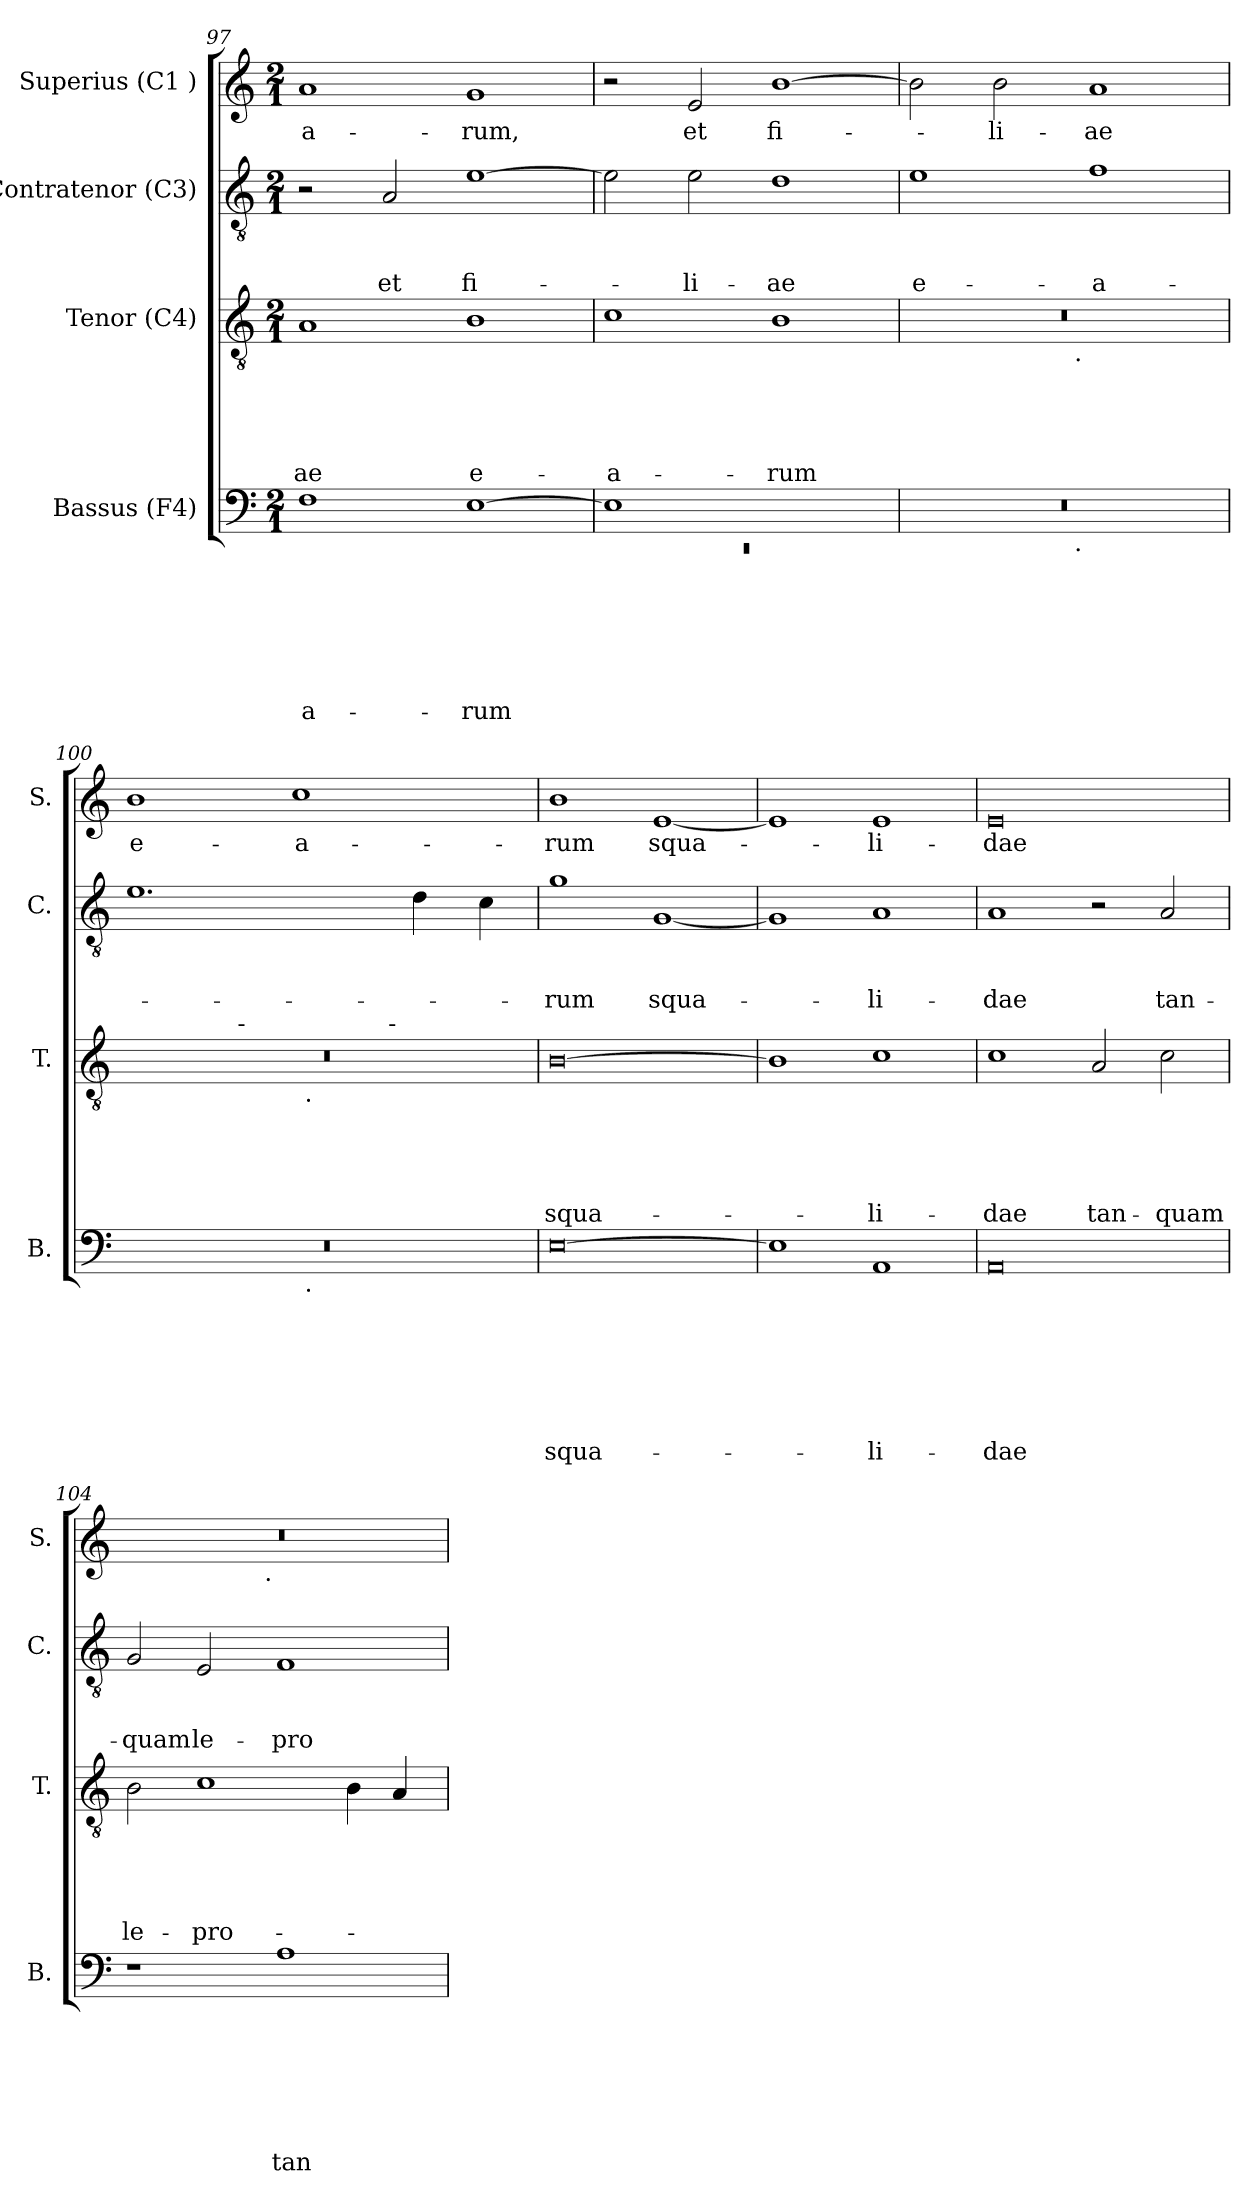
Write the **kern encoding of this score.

**kern	**text	**text	**text	**text	**text	**text	**text	**kern	**text	**text	**text	**text	**text	**kern	**text	**text	**text	**kern	**text
*part4	*part4	*part4	*part4	*part4	*part4	*part4	*part4	*part3	*part3	*part3	*part3	*part3	*part3	*part2	*part2	*part2	*part2	*part1	*part1
*staff4	*staff4	*staff4	*staff4	*staff4	*staff4	*staff4	*staff4	*staff3	*staff3	*staff3	*staff3	*staff3	*staff3	*staff2	*staff2	*staff2	*staff2	*staff1	*staff1
*I"Bassus (F4)	*	*	*	*	*	*	*	*I"Tenor (C4)	*	*	*	*	*	*I"Contratenor (C3)	*	*	*	*I"Superius (C1 )	*
*I'B.	*	*	*	*	*	*	*	*I'T.	*	*	*	*	*	*I'C.	*	*	*	*I'S.	*
*clefF4	*	*	*	*	*	*	*	*clefGv2	*	*	*	*	*	*clefGv2	*	*	*	*clefG2	*
*k[]	*	*	*	*	*	*	*	*k[]	*	*	*	*	*	*k[]	*	*	*	*k[]	*
*C:	*	*	*	*	*	*	*	*C:	*	*	*	*	*	*C:	*	*	*	*C:	*
*M2/1	*	*	*	*	*	*	*	*M2/1	*	*	*	*	*	*M2/1	*	*	*	*M2/1	*
=97	=97	=97	=97	=97	=97	=97	=97	=97	=97	=97	=97	=97	=97	=97	=97	=97	=97	=97	=97
!	!	!	!	!	!	!	!LO:LY:b:rj	!	!	!	!	!	!LO:LY:b	!	!	!	!	!	!LO:LY:b:rj
1F	.	.	.	.	.	.	-a-	1A	.	.	.	.	-ae	2r	.	.	.	1a	-a-
!	!	!	!	!	!	!	!	!	!	!	!	!	!	!	!	!	!LO:LY:b	!	!
.	.	.	.	.	.	.	.	.	.	.	.	.	.	2A/	.	.	et	.	.
!	!	!	!	!	!	!	!LO:LY:b	!	!	!	!	!	!LO:LY:b	!	!	!	!LO:LY:b	!	!LO:LY:b
[>1E	.	.	.	.	.	.	-rum	1B	.	.	.	.	e-	[>1e	.	.	fi-	1g	-rum,
=98	=98	=98	=98	=98	=98	=98	=98	=98	=98	=98	=98	=98	=98	=98	=98	=98	=98	=98	=98
*^	*	*	*	*	*	*	*	*	*	*	*	*	*	*	*	*	*	*	*
!	!LO:N:vis=1	!	!	!	!	!	!	!	!	!	!	!	!	!LO:LY:b	!	!	!	!	!	!
1E]	0rEE	.	.	.	.	.	.	.	1c	.	.	.	.	-a-	2e\]	.	.	.	2r	.
!	!	!	!	!	!	!	!	!	!	!	!	!	!	!	!	!	!	!LO:LY:b	!	!LO:LY:b
.	.	.	.	.	.	.	.	.	.	.	.	.	.	.	2e\	.	.	-li-	2e/	et
!	!	!	!	!	!	!	!	!	!	!	!	!	!	!LO:LY:b	!	!	!	!LO:LY:b	!	!LO:LY:b
1ryy	.	.	.	.	.	.	.	.	1B	.	.	.	.	-rum	1d	.	.	-ae	[>1b	fi-
=99	=99	=99	=99	=99	=99	=99	=99	=99	=99	=99	=99	=99	=99	=99	=99	=99	=99	=99	=99	=99
!	!	!	!	!	!	!	!	!	!	!	!	!	!	!	!	!	!	!LO:LY:b:rj	!	!
*	*	*	*	*	*	*	*	*	*^	*	*	*	*	*	*	*	*	*	*	*
0r	2ryy	.	.	.	.	.	.	.	0r	2ryy	.	.	.	.	.	1e	.	.	e-	2b\]	.
!	!	!	!	!	!	!	!	!	!	!	!	!	!	!	!	!	!	!	!	!	!LO:LY:b
.	4...ryy	.	.	.	.	.	.	.	.	4...ryy	.	.	.	.	.	.	.	.	.	2b\	-li-
!	!	!	!	!	!	!	!	!	!	!LO:TX:b:t=.	!	!	!	!	!	!	!	!	!	!	!
!	!LO:TX:b:t=.	!	!	!	!	!	!	!	!	!	!	!	!	!	!	!	!	!	!	!	!
.	1ryy	.	.	.	.	.	.	.	.	1ryy	.	.	.	.	.	.	.	.	.	.	.
!	!	!	!	!	!	!	!	!	!	!	!	!	!	!	!	!	!	!	!LO:LY:b:rj	!	!LO:LY:b
.	.	.	.	.	.	.	.	.	.	.	.	.	.	.	.	1f	.	.	-a-	1a	-ae
.	32ryy	.	.	.	.	.	.	.	.	32ryy	.	.	.	.	.	.	.	.	.	.	.
!!LO:LB:g=z
=100	=100	=100	=100	=100	=100	=100	=100	=100	=100	=100	=100	=100	=100	=100	=100	=100	=100	=100	=100	=100	=100
!	!	!	!	!	!	!	!	!	!	!	!	!	!	!	!	!	!	!	!	!	!LO:LY:b:rj
*	*	*	*	*	*	*	*	*	*^	*^	*	*	*	*	*	*	*	*	*	*	*
0r	1ryy	.	.	.	.	.	.	.	0r	2ryy	1ryy	1ryy	.	.	.	.	.	1.e	.	.	.	1b	e-
.	.	.	.	.	.	.	.	.	.	8ryy	.	.	.	.	.	.	.	.	.	.	.	.	.
.	.	.	.	.	.	.	.	.	.	32ryy	.	.	.	.	.	.	.	.	.	.	.	.	.
!	!	!	!	!	!	!	!	!	!	!LO:TX:a:t=-	!	!	!	!	!	!	!	!	!	!	!	!	!
.	.	.	.	.	.	.	.	.	.	1ryy	.	.	.	.	.	.	.	.	.	.	.	.	.
!	!	!	!	!	!	!	!	!	!	!	!	!	!	!	!	!	!	!	!	!	!	!	!LO:LY:b:rj
.	32ryy	.	.	.	.	.	.	.	.	.	32ryy	4ryy	.	.	.	.	.	.	.	.	.	1cc	-a-
!	!	!	!	!	!	!	!	!	!	!	!LO:TX:b:t=.	!	!	!	!	!	!	!	!	!	!	!	!
!	!LO:TX:b:t=.	!	!	!	!	!	!	!	!	!	!	!	!	!	!	!	!	!	!	!	!	!	!
.	2ryy	.	.	.	.	.	.	.	.	.	2ryy	.	.	.	.	.	.	.	.	.	.	.	.
.	.	.	.	.	.	.	.	.	.	.	.	8ryy	.	.	.	.	.	.	.	.	.	.	.
.	.	.	.	.	.	.	.	.	.	.	.	32ryy	.	.	.	.	.	.	.	.	.	.	.
!	!	!	!	!	!	!	!	!	!	!	!	!LO:TX:a:t=-	!	!	!	!	!	!	!	!	!	!	!
.	.	.	.	.	.	.	.	.	.	.	.	2ryy	.	.	.	.	.	.	.	.	.	.	.
.	.	.	.	.	.	.	.	.	.	.	.	.	.	.	.	.	.	4d\	.	.	.	.	.
.	4...ryy	.	.	.	.	.	.	.	.	.	4...ryy	.	.	.	.	.	.	.	.	.	.	.	.
.	.	.	.	.	.	.	.	.	.	4ryy	.	.	.	.	.	.	.	.	.	.	.	.	.
.	.	.	.	.	.	.	.	.	.	.	.	.	.	.	.	.	.	4c\	.	.	.	.	.
.	.	.	.	.	.	.	.	.	.	16.ryy	.	16.ryy	.	.	.	.	.	.	.	.	.	.	.
=101	=101	=101	=101	=101	=101	=101	=101	=101	=101	=101	=101	=101	=101	=101	=101	=101	=101	=101	=101	=101	=101	=101	=101
!	!	!	!	!	!	!	!	!LO:LY:b	!	!	!	!	!	!	!	!	!LO:LY:b	!	!	!	!LO:LY:b	!	!LO:LY:b
*v	*v	*	*	*	*	*	*	*	*	*	*	*	*	*	*	*	*	*	*	*	*	*	*
*	*	*	*	*	*	*	*	*v	*v	*v	*v	*	*	*	*	*	*	*	*	*	*	*
[>0E	.	.	.	.	.	.	squa-	[>0B	.	.	.	.	squa-	1g	.	.	-rum	1b	-rum
!	!	!	!	!	!	!	!	!	!	!	!	!	!	!	!	!	!LO:LY:b	!	!LO:LY:b
.	.	.	.	.	.	.	.	.	.	.	.	.	.	[<1G	.	.	squa-	[<1e	squa-
=102	=102	=102	=102	=102	=102	=102	=102	=102	=102	=102	=102	=102	=102	=102	=102	=102	=102	=102	=102
1E]	.	.	.	.	.	.	.	1B]	.	.	.	.	.	1G]	.	.	.	1e]	.
!	!	!	!	!	!	!	!LO:LY:b:rj	!	!	!	!	!	!LO:LY:b:rj	!	!	!	!LO:LY:b:rj	!	!LO:LY:b:rj
1AA	.	.	.	.	.	.	-li-	1c	.	.	.	.	-li-	1A	.	.	-li-	1e	-li-
=103	=103	=103	=103	=103	=103	=103	=103	=103	=103	=103	=103	=103	=103	=103	=103	=103	=103	=103	=103
!	!	!	!	!	!	!	!LO:LY:b	!	!	!	!	!	!LO:LY:b	!	!	!	!LO:LY:b	!	!LO:LY:b
0AA	.	.	.	.	.	.	-dae	1c	.	.	.	.	-dae	1A	.	.	-dae	0e	-dae
!	!	!	!	!	!	!	!	!	!	!	!	!	!LO:LY:b	!	!	!	!	!	!
.	.	.	.	.	.	.	.	2A/	.	.	.	.	tan-	2r	.	.	.	.	.
!	!	!	!	!	!	!	!	!	!	!	!	!	!LO:LY:b	!	!	!	!LO:LY:b	!	!
.	.	.	.	.	.	.	.	2c\	.	.	.	.	-quam	2A/	.	.	tan-	.	.
=104	=104	=104	=104	=104	=104	=104	=104	=104	=104	=104	=104	=104	=104	=104	=104	=104	=104	=104	=104
!	!	!	!	!	!	!	!	!	!	!	!	!	!LO:LY:b	!	!	!	!LO:LY:b	!	!
*	*	*	*	*	*	*	*	*	*	*	*	*	*	*	*	*	*	*^	*
1r	.	.	.	.	.	.	.	2B\	.	.	.	.	le-	2G/	.	.	-quam	0r	2ryy	.
!	!	!	!	!	!	!	!	!	!	!	!	!	!LO:LY:b	!	!	!	!LO:LY:b	!	!	!
.	.	.	.	.	.	.	.	1c	.	.	.	.	-pro-	2E/	.	.	le-	.	4...ryy	.
!	!	!	!	!	!	!	!	!	!	!	!	!	!	!	!	!	!	!	!LO:TX:b:t=.	!
.	.	.	.	.	.	.	.	.	.	.	.	.	.	.	.	.	.	.	1ryy	.
!	!	!	!	!	!	!	!LO:LY:b	!	!	!	!	!	!	!	!	!	!LO:LY:b	!	!	!
1A	.	.	.	.	.	.	tan-	.	.	.	.	.	.	1F	.	.	-pro-	.	.	.
.	.	.	.	.	.	.	.	4B\	.	.	.	.	.	.	.	.	.	.	.	.
.	.	.	.	.	.	.	.	4A/	.	.	.	.	.	.	.	.	.	.	.	.
.	.	.	.	.	.	.	.	.	.	.	.	.	.	.	.	.	.	.	32ryy	.
*	*	*	*	*	*	*	*	*	*	*	*	*	*	*	*	*	*	*v	*v	*
=	=	=	=	=	=	=	=	=	=	=	=	=	=	=	=	=	=	=	=
*-	*-	*-	*-	*-	*-	*-	*-	*-	*-	*-	*-	*-	*-	*-	*-	*-	*-	*-	*-
